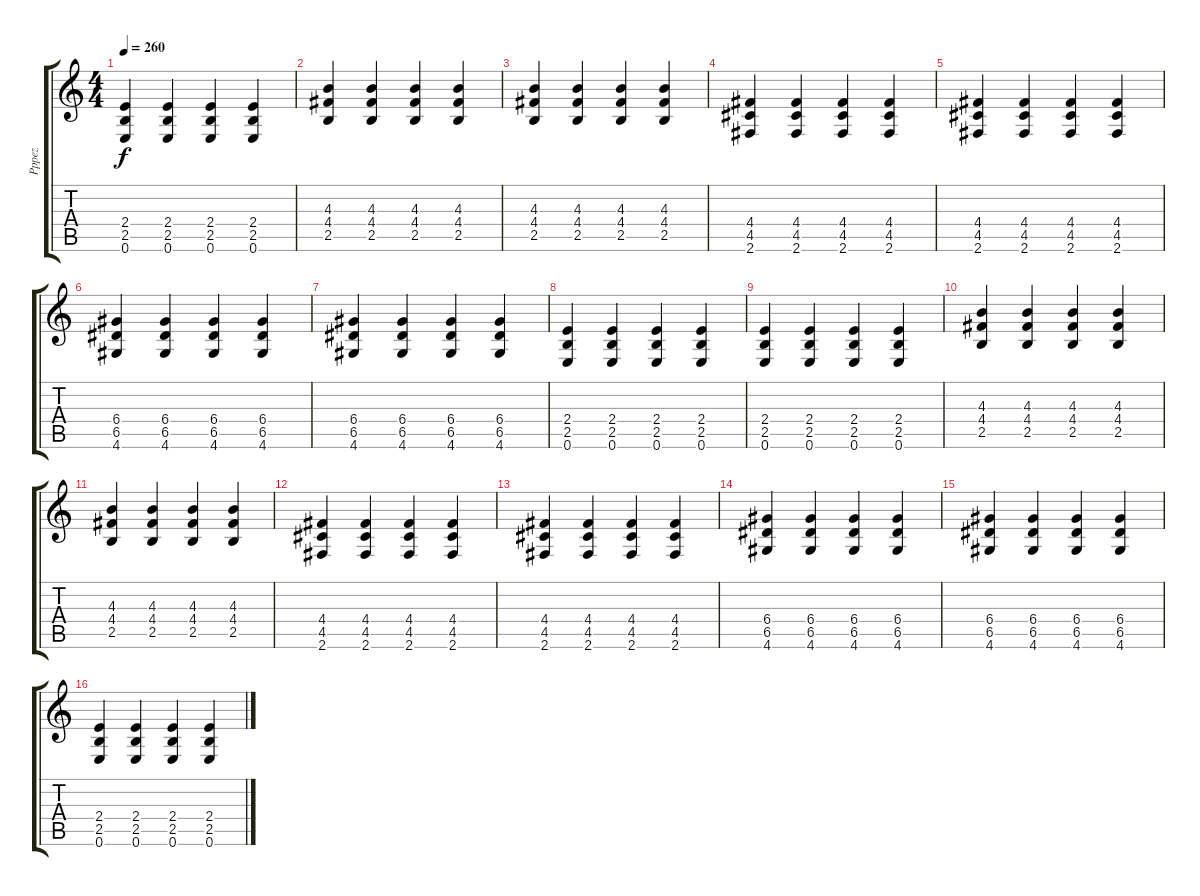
\track ("Pppez" "Pppez") {instrument distortionguitar}
\staff {score tabs}
\tuning (E4 B3 G3 D3 A2 E2) {hide}
\ts (4 4)
\tempo 260
\clef g2
\ks c
(2.4 2.5 0.6).4{dy f} (2.4 2.5 0.6).4 (2.4 2.5 0.6).4 (2.4 2.5 0.6).4 |
(4.3 4.4 2.5).4 (4.3 4.4 2.5).4 (4.3 4.4 2.5).4 (4.3 4.4 2.5).4 |
(4.3 4.4 2.5).4 (4.3 4.4 2.5).4 (4.3 4.4 2.5).4 (4.3 4.4 2.5).4 |
(4.4 4.5 2.6).4 (4.4 4.5 2.6).4 (4.4 4.5 2.6).4 (4.4 4.5 2.6).4 |
(4.4 4.5 2.6).4 (4.4 4.5 2.6).4 (4.4 4.5 2.6).4 (4.4 4.5 2.6).4 |
(6.4 6.5 4.6).4 (6.4 6.5 4.6).4 (6.4 6.5 4.6).4 (6.4 6.5 4.6).4 |
(6.4 6.5 4.6).4 (6.4 6.5 4.6).4 (6.4 6.5 4.6).4 (6.4 6.5 4.6).4 |
(2.4 2.5 0.6).4 (2.4 2.5 0.6).4 (2.4 2.5 0.6).4 (2.4 2.5 0.6).4 |
(2.4 2.5 0.6).4 (2.4 2.5 0.6).4 (2.4 2.5 0.6).4 (2.4 2.5 0.6).4 |
(4.3 4.4 2.5).4 (4.3 4.4 2.5).4 (4.3 4.4 2.5).4 (4.3 4.4 2.5).4 |
(4.3 4.4 2.5).4 (4.3 4.4 2.5).4 (4.3 4.4 2.5).4 (4.3 4.4 2.5).4 |
(4.4 4.5 2.6).4 (4.4 4.5 2.6).4 (4.4 4.5 2.6).4 (4.4 4.5 2.6).4 |
(4.4 4.5 2.6).4 (4.4 4.5 2.6).4 (4.4 4.5 2.6).4 (4.4 4.5 2.6).4 |
(6.4 6.5 4.6).4 (6.4 6.5 4.6).4 (6.4 6.5 4.6).4 (6.4 6.5 4.6).4 |
(6.4 6.5 4.6).4 (6.4 6.5 4.6).4 (6.4 6.5 4.6).4 (6.4 6.5 4.6).4 |
(2.4 2.5 0.6).4 (2.4 2.5 0.6).4 (2.4 2.5 0.6).4 (2.4 2.5 0.6).4
